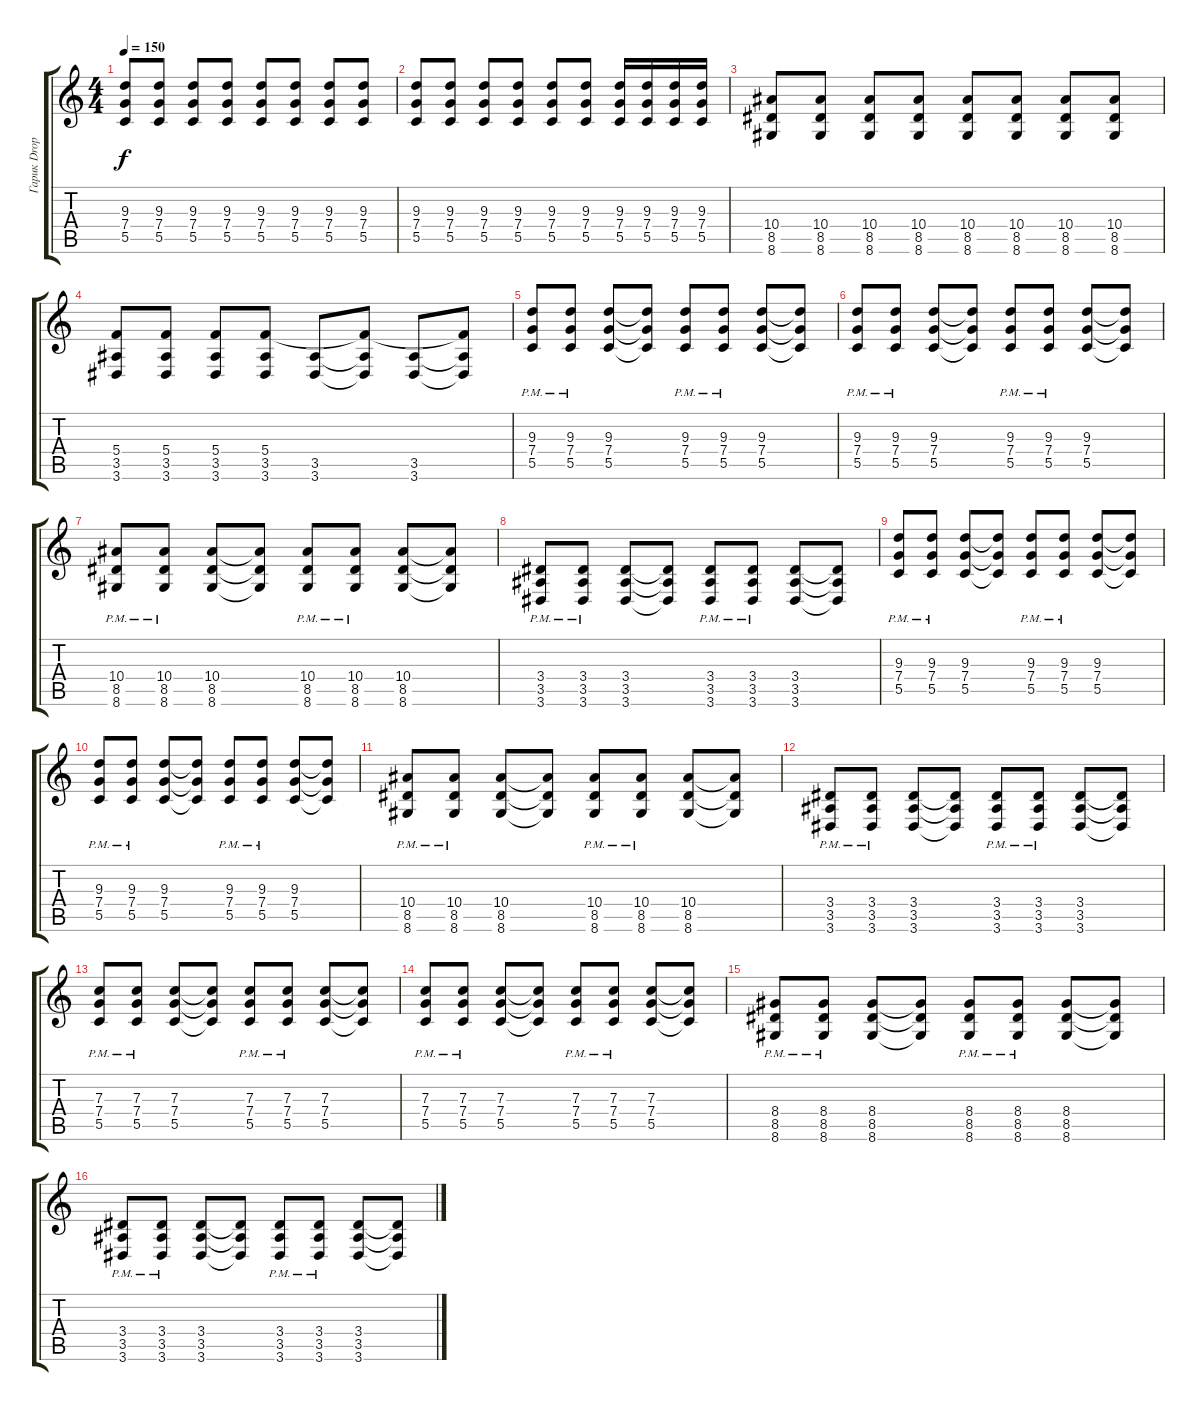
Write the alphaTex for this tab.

\track ("Гарик Dropped C" "Гарик Drop") {instrument distortionguitar}
\staff {score tabs}
\tuning (D4 A3 F3 C3 G2 C2) {hide}
\ts (4 4)
\tempo 150
\clef g2
\ks c
(9.3 7.4 5.5).8{dy f} (9.3 7.4 5.5).8 (9.3 7.4 5.5).8 (9.3 7.4 5.5).8 (9.3 7.4 5.5).8 (9.3 7.4 5.5).8 (9.3 7.4 5.5).8 (9.3 7.4 5.5).8 |
(9.3 7.4 5.5).8 (9.3 7.4 5.5).8 (9.3 7.4 5.5).8 (9.3 7.4 5.5).8 (9.3 7.4 5.5).8 (9.3 7.4 5.5).8 (9.3 7.4 5.5).16 (9.3 7.4 5.5).16 (9.3 7.4 5.5).16 (9.3 7.4 5.5).16 |
(10.4 8.5 8.6).8 (10.4 8.5 8.6).8 (10.4 8.5 8.6).8 (10.4 8.5 8.6).8 (10.4 8.5 8.6).8 (10.4 8.5 8.6).8 (10.4 8.5 8.6).8 (10.4 8.5 8.6).8 |
(5.4 3.5 3.6).8 (5.4 3.5 3.6).8 (5.4 3.5 3.6).8 (5.4 3.5 3.6).8 (3.5 3.6).8 (5.4{t} 3.5{t} 3.6{t}).8 (3.5 3.6).8 (5.4{t} 3.5{t} 3.6{t}).8 |
(9.3{pm} 7.4{pm} 5.5{pm}).8 (9.3{pm} 7.4{pm} 5.5{pm}).8 (9.3 7.4 5.5).8 (9.3{t} 7.4{t} 5.5{t}).8 (9.3{pm} 7.4{pm} 5.5{pm}).8 (9.3{pm} 7.4{pm} 5.5{pm}).8 (9.3 7.4 5.5).8 (9.3{t} 7.4{t} 5.5{t}).8 |
(9.3{pm} 7.4{pm} 5.5{pm}).8 (9.3{pm} 7.4{pm} 5.5{pm}).8 (9.3 7.4 5.5).8 (9.3{t} 7.4{t} 5.5{t}).8 (9.3{pm} 7.4{pm} 5.5{pm}).8 (9.3{pm} 7.4{pm} 5.5{pm}).8 (9.3 7.4 5.5).8 (9.3{t} 7.4{t} 5.5{t}).8 |
(10.4{pm} 8.5{pm} 8.6{pm}).8 (10.4{pm} 8.5{pm} 8.6{pm}).8 (10.4 8.5 8.6).8 (10.4{t} 8.5{t} 8.6{t}).8 (10.4{pm} 8.5{pm} 8.6{pm}).8 (10.4{pm} 8.5{pm} 8.6{pm}).8 (10.4 8.5 8.6).8 (10.4{t} 8.5{t} 8.6{t}).8 |
(3.4{pm} 3.5{pm} 3.6{pm}).8 (3.4{pm} 3.5{pm} 3.6{pm}).8 (3.4 3.5 3.6).8 (3.4{t} 3.5{t} 3.6{t}).8 (3.4{pm} 3.5{pm} 3.6{pm}).8 (3.4{pm} 3.5{pm} 3.6{pm}).8 (3.4 3.5 3.6).8 (3.4{t} 3.5{t} 3.6{t}).8 |
(9.3{pm} 7.4{pm} 5.5{pm}).8 (9.3{pm} 7.4{pm} 5.5{pm}).8 (9.3 7.4 5.5).8 (9.3{t} 7.4{t} 5.5{t}).8 (9.3{pm} 7.4{pm} 5.5{pm}).8 (9.3{pm} 7.4{pm} 5.5{pm}).8 (9.3 7.4 5.5).8 (9.3{t} 7.4{t} 5.5{t}).8 |
(9.3{pm} 7.4{pm} 5.5{pm}).8 (9.3{pm} 7.4{pm} 5.5{pm}).8 (9.3 7.4 5.5).8 (9.3{t} 7.4{t} 5.5{t}).8 (9.3{pm} 7.4{pm} 5.5{pm}).8 (9.3{pm} 7.4{pm} 5.5{pm}).8 (9.3 7.4 5.5).8 (9.3{t} 7.4{t} 5.5{t}).8 |
(10.4{pm} 8.5{pm} 8.6{pm}).8 (10.4{pm} 8.5{pm} 8.6{pm}).8 (10.4 8.5 8.6).8 (10.4{t} 8.5{t} 8.6{t}).8 (10.4{pm} 8.5{pm} 8.6{pm}).8 (10.4{pm} 8.5{pm} 8.6{pm}).8 (10.4 8.5 8.6).8 (10.4{t} 8.5{t} 8.6{t}).8 |
(3.4{pm} 3.5{pm} 3.6{pm}).8 (3.4{pm} 3.5{pm} 3.6{pm}).8 (3.4 3.5 3.6).8 (3.4{t} 3.5{t} 3.6{t}).8 (3.4{pm} 3.5{pm} 3.6{pm}).8 (3.4{pm} 3.5{pm} 3.6{pm}).8 (3.4 3.5 3.6).8 (3.4{t} 3.5{t} 3.6{t}).8 |
(7.3{pm} 7.4{pm} 5.5{pm}).8 (7.3{pm} 7.4{pm} 5.5{pm}).8 (7.3 7.4 5.5).8 (7.3{t} 7.4{t} 5.5{t}).8 (7.3{pm} 7.4{pm} 5.5{pm}).8 (7.3{pm} 7.4{pm} 5.5{pm}).8 (7.3 7.4 5.5).8 (7.3{t} 7.4{t} 5.5{t}).8 |
(7.3{pm} 7.4{pm} 5.5{pm}).8 (7.3{pm} 7.4{pm} 5.5{pm}).8 (7.3 7.4 5.5).8 (7.3{t} 7.4{t} 5.5{t}).8 (7.3{pm} 7.4{pm} 5.5{pm}).8 (7.3{pm} 7.4{pm} 5.5{pm}).8 (7.3 7.4 5.5).8 (7.3{t} 7.4{t} 5.5{t}).8 |
(8.4{pm} 8.5{pm} 8.6{pm}).8 (8.4{pm} 8.5{pm} 8.6{pm}).8 (8.4 8.5 8.6).8 (8.4{t} 8.5{t} 8.6{t}).8 (8.4{pm} 8.5{pm} 8.6{pm}).8 (8.4{pm} 8.5{pm} 8.6{pm}).8 (8.4 8.5 8.6).8 (8.4{t} 8.5{t} 8.6{t}).8 |
(3.4{pm} 3.5{pm} 3.6{pm}).8 (3.4{pm} 3.5{pm} 3.6{pm}).8 (3.4 3.5 3.6).8 (3.4{t} 3.5{t} 3.6{t}).8 (3.4{pm} 3.5{pm} 3.6{pm}).8 (3.4{pm} 3.5{pm} 3.6{pm}).8 (3.4 3.5 3.6).8 (3.4{t} 3.5{t} 3.6{t}).8
